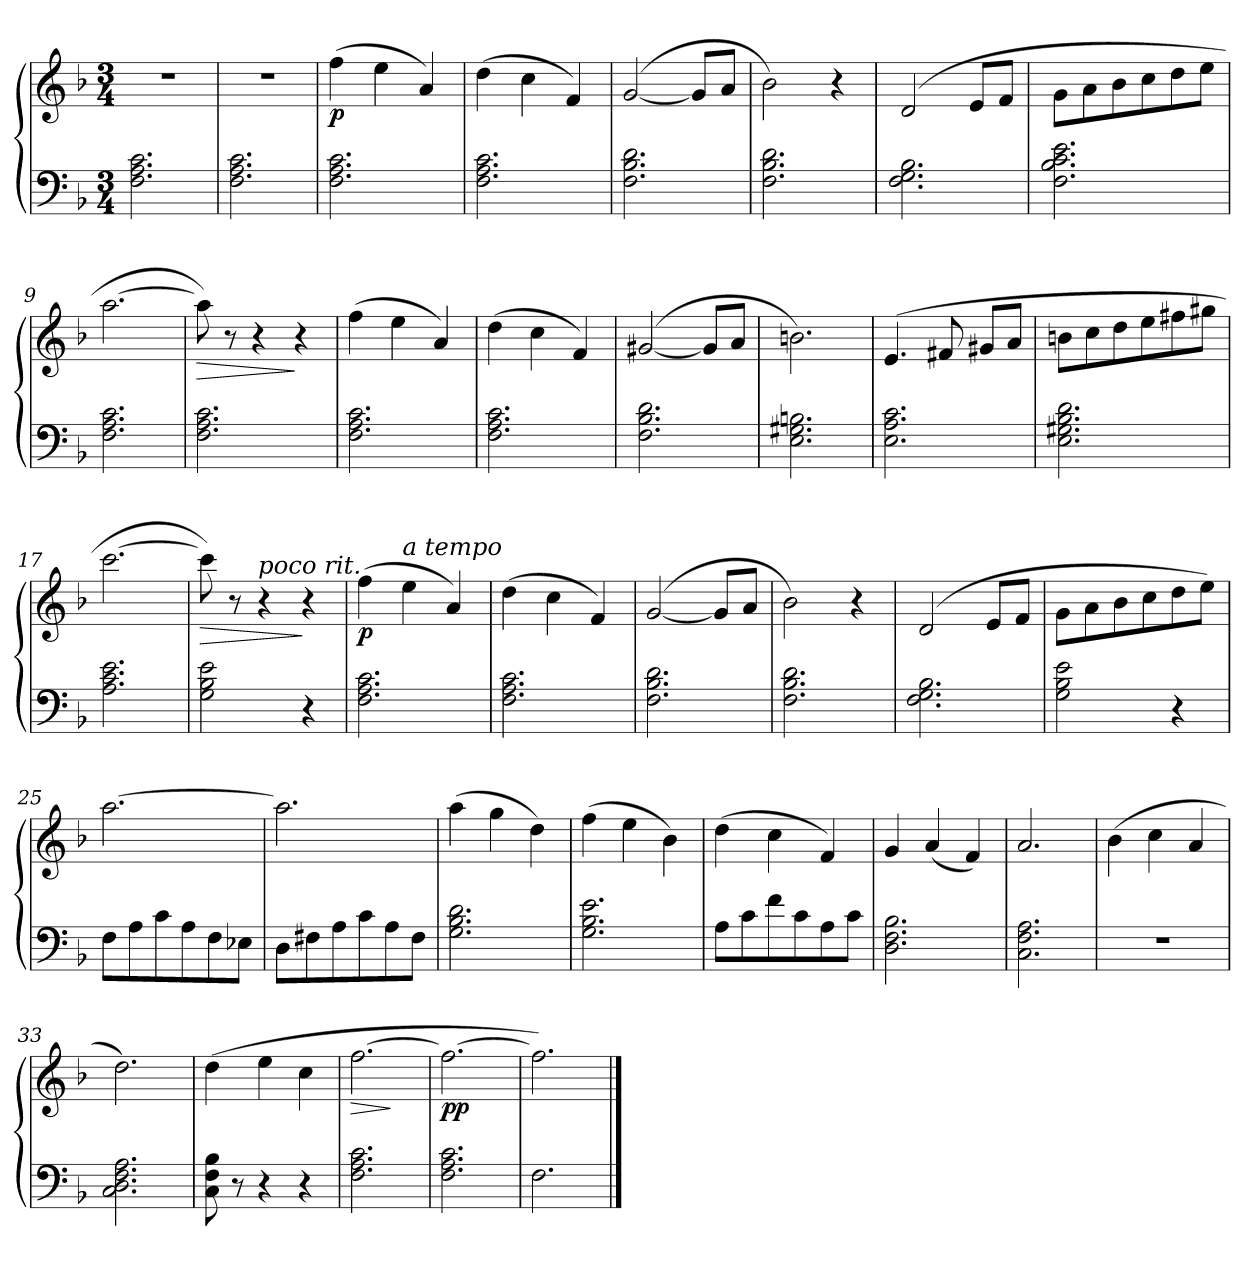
**kern	**kern	**dynam
*part1	*part1	*part1
*staff2	*staff1	*staff1/2
*clefF4	*clefG2	*
*k[b-]	*k[b-]	*
*F:	*F:	*
*M3/4	*M3/4	*
=1	=1	=1
2.F\ 2.A\ 2.c\	2.r	.
=2	=2	=2
2.F\ 2.A\ 2.c\	2.r	.
=3	=3	=3
!	!	!LO:DY:b
2.F\ 2.A\ 2.c\	(>4ff>\	p
.	4ee>\	.
.	4a/)	.
=4	=4	=4
2.F\ 2.A\ 2.c\	(>4dd>\	.
.	4cc\	.
.	4f>/)	.
=5	=5	=5
2.F\ 2.B-\ 2.d\	(>[2g>/	.
.	8g/L]	.
.	8a/J	.
=6	=6	=6
2.F\ 2.B-\ 2.d\	2b-\)	.
.	4r	.
!!LO:LB:g=z
=7	=7	=7
2.F\ 2.G\ 2.B-\	(>2d>/	.
.	8e/L	.
.	8f>/J	.
=8	=8	=8
2.F\ 2.B-\ 2.c\ 2.e\	8g>\L	.
.	8a\	.
.	8b-\	.
.	8cc>\	.
.	8dd\	.
.	8ee\J	.
=9	=9	=9
2.F\ 2.A\ 2.c\	[2.aa\	.
=10	=10	=10
!	!	!LO:HP:b
2.F\ 2.A\ 2.c\	8aa\])	>
.	8r	.
.	4r	.
.	4r	]
!!LO:LB:g=z
=11	=11	=11
2.F\ 2.A\ 2.c\	(>4ff>\	.
.	4ee\	.
.	4a/)	.
=12	=12	=12
2.F\ 2.A\ 2.c\	(>4dd\	.
.	4cc\	.
.	4f/)	.
=13	=13	=13
2.F\ 2.B-\ 2.d\	(>[2g#X>/	.
.	8g#/L]	.
.	8a/J	.
=14	=14	=14
2.E\ 2.G#X\ 2.Bn\	2.bn\)	.
!!LO:LB:g=z
=15	=15	=15
2.E\ 2.A\ 2.c\	(>4.e>/	.
.	8f#X/	.
.	8g#X/L	.
.	8a>/J	.
=16	=16	=16
2.E\ 2.G#X\ 2.B-\ 2.d\	8bn>\L	.
.	8cc\	.
.	8dd\	.
.	8ee>\	.
.	8ff#X\	.
.	8gg#X\J	.
=17	=17	=17
2.A\ 2.c\ 2.e\	[2.ccc\	.
=18	=18	=18
!	!	!LO:HP:b
2G\ 2B-\ 2e\	8ccc\])	>
.	8r	.
!	!LO:TX:a:i:t=poco rit.	!
.	4r	.
4r	4r	]
!!LO:LB:g=z
=19	=19	=19
!	!	!LO:DY:b
2.F\ 2.A\ 2.c\	(>4ff\	p
!	!LO:TX:a:i:t=a tempo	!
.	4ee\	.
.	4a/)	.
=20	=20	=20
2.F\ 2.A\ 2.c\	(>4dd\	.
.	4cc\	.
.	4f/)	.
=21	=21	=21
2.F\ 2.B-\ 2.d\	(>[2g/	.
.	8g/L]	.
.	8a/J	.
=22	=22	=22
2.F\ 2.B-\ 2.d\	2b-\)	.
.	4r	.
!!LO:PB:g=z
=23	=23	=23
2.F\ 2.G\ 2.B-\	(>2d/	.
.	8e/L	.
.	8f/J	.
=24	=24	=24
2G\ 2B-\ 2e\	8g\L	.
.	8a\	.
.	8b-\	.
.	8cc\	.
4r	8dd\	.
.	8ee\J)	.
=25	=25	=25
8F\L	[2.aa\	.
8A\	.	.
8c\	.	.
8A\	.	.
8F\	.	.
8E-X\J	.	.
=26	=26	=26
8D\L	2.aa\]	.
8F#X\	.	.
8A\	.	.
8c\	.	.
8A\	.	.
8F#\J	.	.
!!LO:LB:g=z
=27	=27	=27
2.G\ 2.B-\ 2.d\	(>4aa\	.
.	4gg\	.
.	4dd\)	.
=28	=28	=28
2.G\ 2.B-\ 2.e\	(>4ff>\	.
.	4ee>\	.
.	4b->\)	.
=29	=29	=29
8A\L	(>4dd\	.
8c\	.	.
8f\	4cc\	.
8c\	.	.
8A\	4f/)	.
8c\J	.	.
=30	=30	=30
2.D\ 2.F\ 2.B-\	4g/	.
.	(<4a/	.
.	4f/)	.
!!LO:LB:g=z
=31	=31	=31
2.C\ 2.F\ 2.A\	2.a/	.
=32	=32	=32
2.r	(>4b-\	.
.	4cc\	.
.	4a/	.
=33	=33	=33
2.C\ 2.D\ 2.F\ 2.A\	2.dd\)	.
=34	=34	=34
8C\ 8F\ 8B-\	(>4dd\	.
8r	.	.
4r	4ee\	.
4r	4cc\	.
=35	=35	=35
!	!	!LO:HP:b
2.F\ 2.A\ 2.c\	[2.ff\	>
.	.	]
=36	=36	=36
!	!	!LO:DY:b
2.F\ 2.A\ 2.c\	2.ff\_	pp
=37	=37	=37
2.F\	2.ff\])	.
==	==	==
*-	*-	*-
